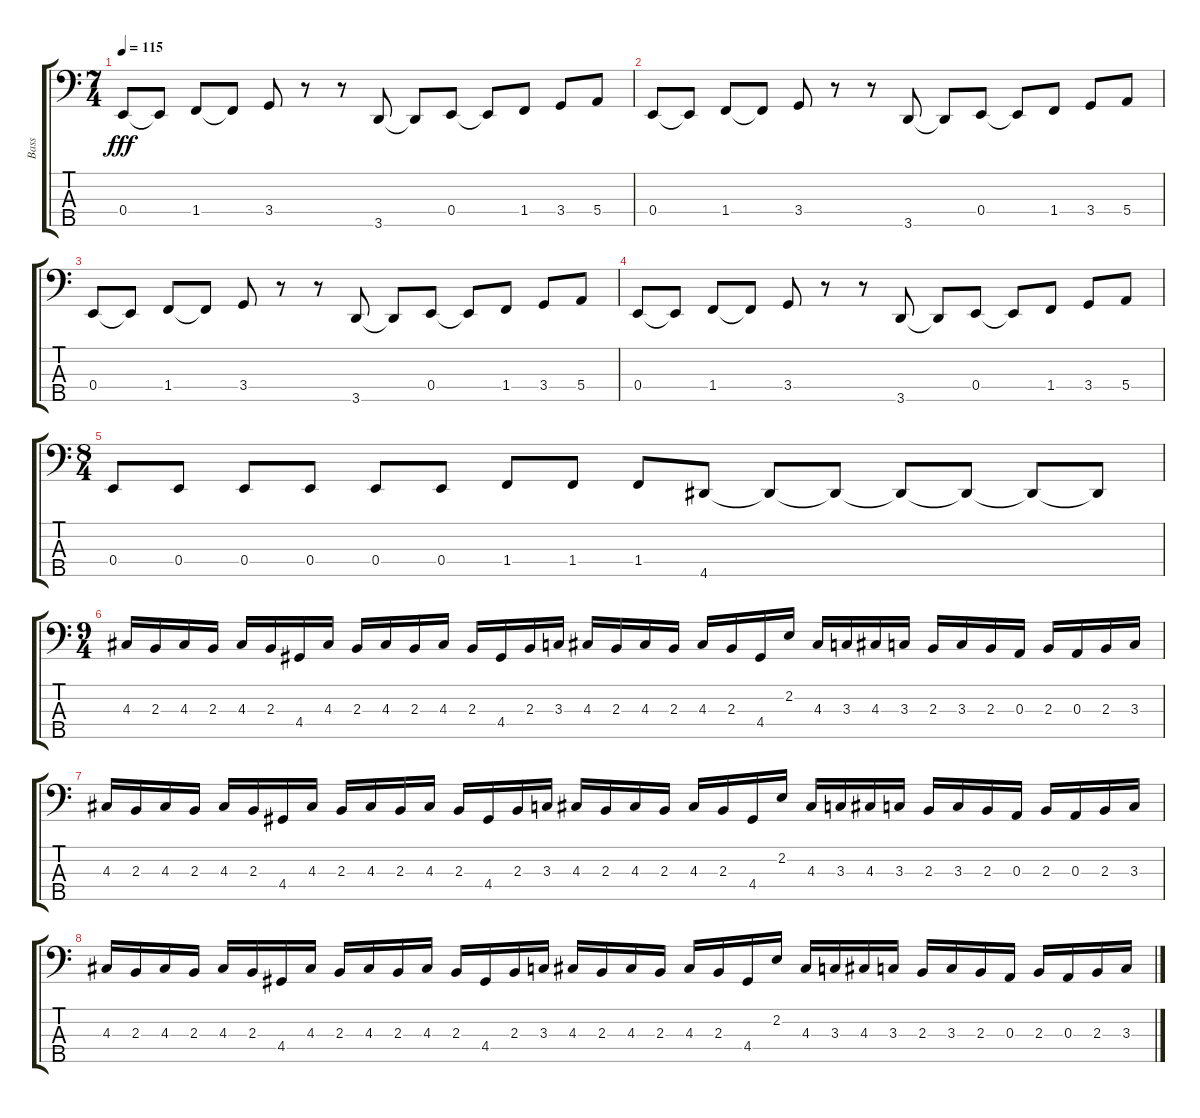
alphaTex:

\track ("Bass" "Bass") {instrument electricbassfinger}
\staff {score tabs}
\tuning (G2 D2 A1 E1 B0) {hide}
\ts (7 4)
\tempo 115
\clef f4
\ks c
0.4.8{dy fff} 0.4{t}.8 1.4.8 1.4{t}.8 3.4.8 r.8 r.8 3.5.8 3.5{t}.8 0.4.8 0.4{t}.8 1.4.8 3.4.8 5.4.8 |
0.4.8 0.4{t}.8 1.4.8 1.4{t}.8 3.4.8 r.8 r.8 3.5.8 3.5{t}.8 0.4.8 0.4{t}.8 1.4.8 3.4.8 5.4.8 |
0.4.8 0.4{t}.8 1.4.8 1.4{t}.8 3.4.8 r.8 r.8 3.5.8 3.5{t}.8 0.4.8 0.4{t}.8 1.4.8 3.4.8 5.4.8 |
0.4.8 0.4{t}.8 1.4.8 1.4{t}.8 3.4.8 r.8 r.8 3.5.8 3.5{t}.8 0.4.8 0.4{t}.8 1.4.8 3.4.8 5.4.8 |
\ts (8 4)
0.4.8 0.4.8 0.4.8 0.4.8 0.4.8 0.4.8 1.4.8 1.4.8 1.4.8 4.5.8 4.5{t}.8 4.5{t}.8 4.5{t}.8 4.5{t}.8 4.5{t}.8 4.5{t}.8 |
\ts (9 4)
4.3.16 2.3.16 4.3.16 2.3.16 4.3.16 2.3.16 4.4.16 4.3.16 2.3.16 4.3.16 2.3.16 4.3.16 2.3.16 4.4.16 2.3.16 3.3.16 4.3.16 2.3.16 4.3.16 2.3.16 4.3.16 2.3.16 4.4.16 2.2.16 4.3.16 3.3.16 4.3.16 3.3.16 2.3.16 3.3.16 2.3.16 0.3.16 2.3.16 0.3.16 2.3.16 3.3.16 |
4.3.16 2.3.16 4.3.16 2.3.16 4.3.16 2.3.16 4.4.16 4.3.16 2.3.16 4.3.16 2.3.16 4.3.16 2.3.16 4.4.16 2.3.16 3.3.16 4.3.16 2.3.16 4.3.16 2.3.16 4.3.16 2.3.16 4.4.16 2.2.16 4.3.16 3.3.16 4.3.16 3.3.16 2.3.16 3.3.16 2.3.16 0.3.16 2.3.16 0.3.16 2.3.16 3.3.16 |
4.3.16 2.3.16 4.3.16 2.3.16 4.3.16 2.3.16 4.4.16 4.3.16 2.3.16 4.3.16 2.3.16 4.3.16 2.3.16 4.4.16 2.3.16 3.3.16 4.3.16 2.3.16 4.3.16 2.3.16 4.3.16 2.3.16 4.4.16 2.2.16 4.3.16 3.3.16 4.3.16 3.3.16 2.3.16 3.3.16 2.3.16 0.3.16 2.3.16 0.3.16 2.3.16 3.3.16
